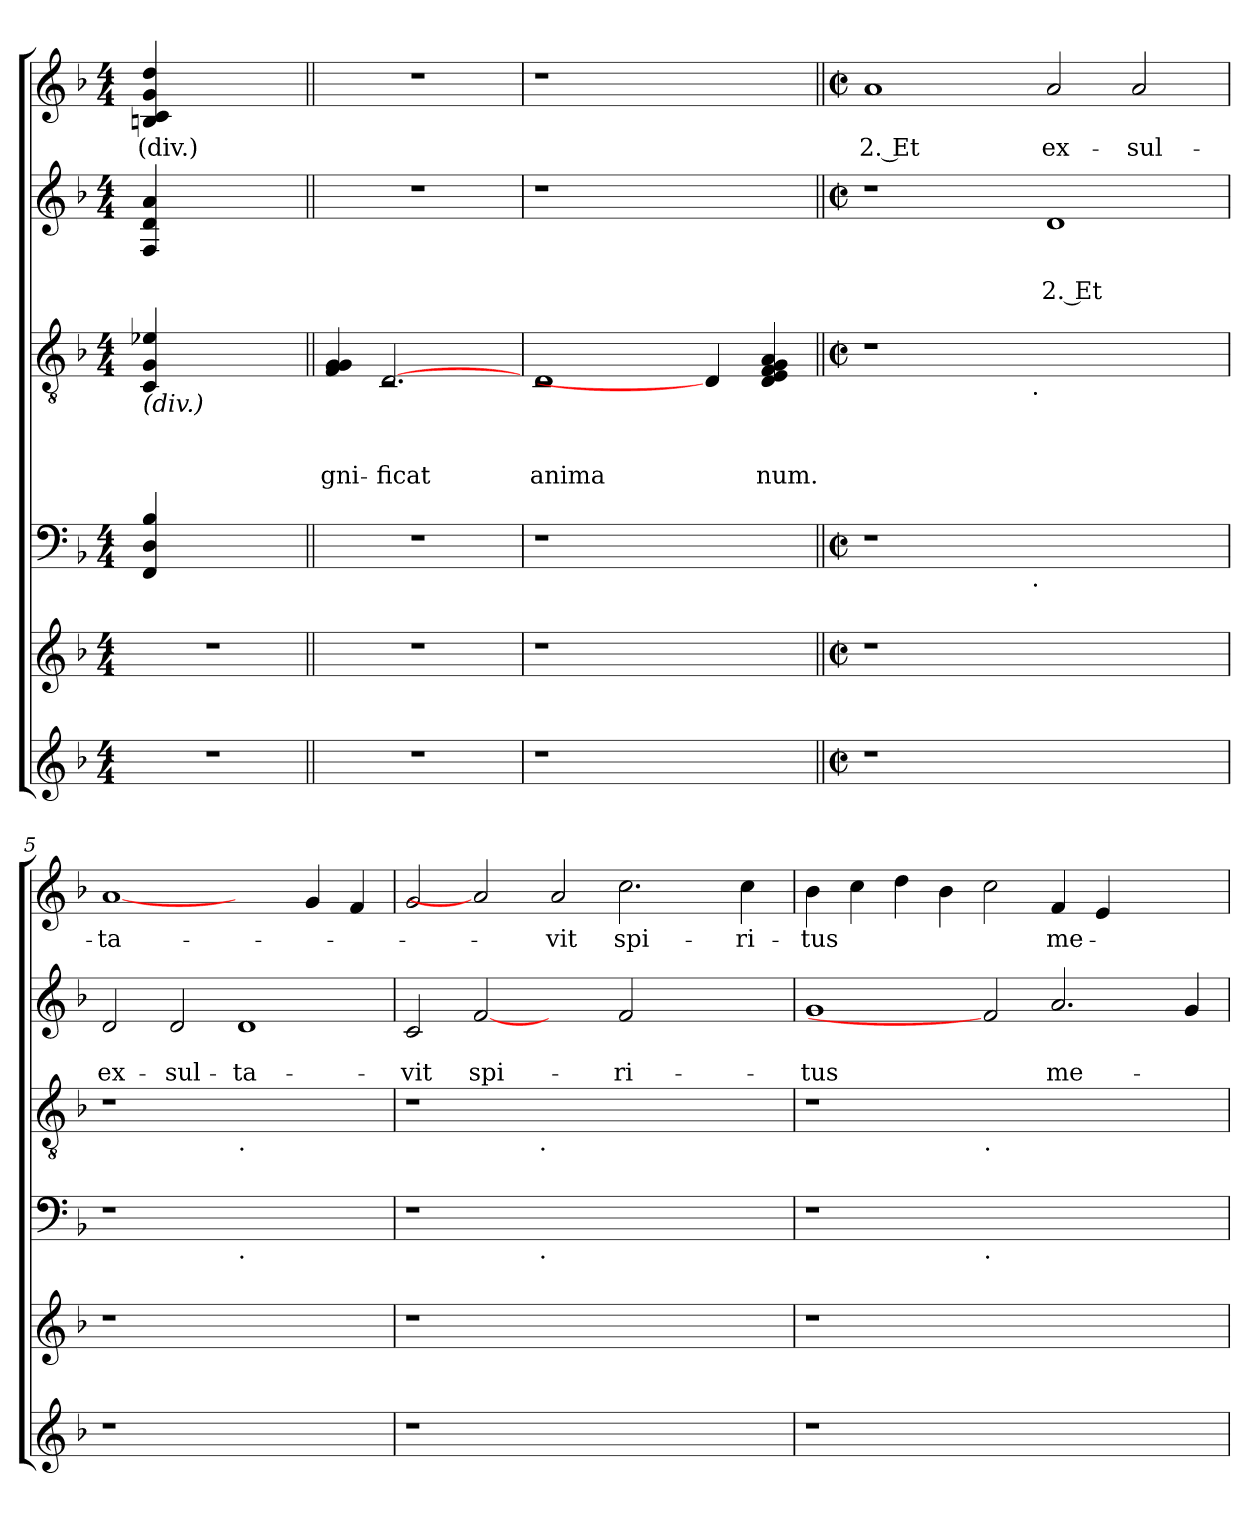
**kern	**kern	**kern	**kern	**text	**text	**text	**kern	**text	**text	**kern	**text
*part6	*part5	*part4	*part3	*part3	*part3	*part3	*part2	*part2	*part2	*part1	*part1
*staff6	*staff5	*staff4	*staff3	*staff3	*staff3	*staff3	*staff2	*staff2	*staff2	*staff1	*staff1
*clefG2	*clefG2	*clefF4	*clefGv2	*	*	*	*clefG2	*	*	*clefG2	*
*k[b-]	*k[b-]	*k[b-]	*k[b-]	*	*	*	*k[b-]	*	*	*k[b-]	*
*F:	*F:	*F:	*F:	*	*	*	*F:	*	*	*F:	*
*M4/4	*M4/4	*M4/4	*M4/4	*	*	*	*M4/4	*	*	*M4/4	*
=1	=1	=1	=1	=1	=1	=1	=1	=1	=1	=1	=1
!	!	!	!LO:TX:b:i:t=(div.)	!	!	!	!	!	!	!	!
!	!	!	!	!	!	!	!	!	!	!	!LO:LY:b
1r	1r	4FF/ 4D/ 4B-/	4C/ 4G/ 4e-X/	.	.	.	4F/ 4d/ 4a/	.	.	4Bn/ 4c/ 4g/ 4dd/	(div.)
.	.	2.ryy	2.ryy	.	.	.	2.ryy	.	.	2.ryy	.
=2||	=2||	=2||	=2||	=2||	=2||	=2||	=2||	=2||	=2||	=2||	=2||
!	!	!	!LO:N:n=1:head=solid	!	!	!	!	!	!	!	!
!	!	!	!LO:N:n=2:head=solid	!	!	!	!	!	!	!	!
!	!	!	!LO:N:n=3:head=solid	!	!	!LO:LY:b:rj	!	!	!	!	!
*	*	*	*^	*	*	*	*	*	*	*	*
1r	1r	1r	4F/ 4G/ 4G/	4ryy	.	.	-gni-	1r	.	.	1r	.
!	!	!	!	!	!	!	!LO:LY:b:rj	!	!	!	!	!
.	.	.	[2.D	2rC	.	.	-ficat	.	.	.	.	.
.	.	.	.	4ryy	.	.	.	.	.	.	.	.
=3	=3	=3	=3	=3	=3	=3	=3	=3	=3	=3	=3	=3
!	!	!	!	!	!	!	!LO:LY:b	!	!	!	!	!
1r	1r	1r	1D	2rC	.	.	anima	1r	.	.	1r	.
.	.	.	.	1ryy	.	.	.	.	.	.	.	.
2ryy	2ryy	2ryy	4D]	.	.	.	.	2ryy	.	.	2ryy	.
!	!	!	!LO:N:n=1:head=solid	!	!	!	!	!	!	!	!	!
!	!	!	!LO:N:n=2:head=solid	!	!	!	!	!	!	!	!	!
!	!	!	!LO:N:n=3:head=solid	!	!	!	!	!	!	!	!	!
!	!	!	!LO:N:n=4:head=solid	!	!	!	!	!	!	!	!	!
!	!	!	!LO:N:n=5:head=solid	!	!	!	!LO:LY:b:rj	!	!	!	!	!
.	.	.	4D/ 4E/ 4F/ 4G/ 4A/	.	.	.	-num.	.	.	.	.	.
=4||	=4||	=4||	=4||	=4||	=4||	=4||	=4||	=4||	=4||	=4||	=4||	=4||
*M2/2	*M2/2	*M2/2	*M2/2	*	*	*	*	*M2/2	*	*	*M2/2	*
*met(c|)	*met(c|)	*met(c|)	*met(c|)	*	*	*	*	*met(c|)	*	*	*met(c|)	*
!	!	!	!	!	!	!	!	!	!	!	!	!LO:LY:b:rj
*	*	*^	*	*	*	*	*	*	*	*	*	*
1r	1r	1r	2ryy	1r	2ryy	.	.	.	1r	.	.	1a	2. Et
.	.	.	4...ryy	.	4...ryy	.	.	.	.	.	.	.	.
!	!	!	!	!	!LO:TX:b:t=.	!	!	!	!	!	!	!	!
!	!	!	!LO:TX:b:t=.	!	!	!	!	!	!	!	!	!	!
.	.	.	1ryy	.	1ryy	.	.	.	.	.	.	.	.
!	!	!	!	!	!	!	!	!	!	!	!LO:LY:b:rj	!	!LO:LY:b
1ryy	1ryy	1ryy	.	1ryy	.	.	.	.	1d	.	2. Et	2a/	ex-
!	!	!	!	!	!	!	!	!	!	!	!	!	!LO:LY:b
.	.	.	.	.	.	.	.	.	.	.	.	2a/	-sul-
.	.	.	32ryy	.	32ryy	.	.	.	.	.	.	.	.
=5	=5	=5	=5	=5	=5	=5	=5	=5	=5	=5	=5	=5	=5
!	!	!	!	!	!	!	!	!	!	!	!LO:LY:b	!	!LO:LY:b
*	*	*v	*v	*	*	*	*	*	*	*	*	*	*
*	*	*	*v	*v	*	*	*	*	*	*	*	*
1r	1r	1r	1r	.	.	.	2d/	.	ex-	[1a	-ta-
!	!	!	!	!	!	!	!	!	!LO:LY:b	!	!
.	.	.	.	.	.	.	2d/	.	-sul-	.	.
!	!	!	!LO:TX:b:t=.	!	!	!	!	!	!	!	!
!	!	!LO:TX:b:t=.	!	!	!	!	!	!	!	!	!
!	!	!	!	!	!	!	!	!	!LO:LY:b	!	!
1ryy	1ryy	1ryy	1ryy	.	.	.	1d	.	-ta-	2ryy	.
.	.	.	.	.	.	.	.	.	.	4g/	.
.	.	.	.	.	.	.	.	.	.	4f/	.
=6	=6	=6	=6	=6	=6	=6	=6	=6	=6	=6	=6
!	!	!	!	!	!	!	!	!	!LO:LY:b	!	!
*	*	*^	*^	*	*	*	*	*	*	*	*
1r	1r	1r	2ryy	1r	2ryy	.	.	.	2c/	.	-vit	2g/	.
!	!	!	!	!	!	!	!	!	!	!	!LO:LY:b	!	!
.	.	.	4...ryy	.	4...ryy	.	.	.	[2f	.	spi-	2a]	.
!	!	!	!	!	!LO:TX:b:t=.	!	!	!	!	!	!	!	!
!	!	!	!LO:TX:b:t=.	!	!	!	!	!	!	!	!	!	!
.	.	.	1ryy	.	1ryy	.	.	.	.	.	.	.	.
!	!	!	!	!	!	!	!	!	!	!	!	!	!LO:LY:b
1.ryy	1.ryy	1.ryy	.	1.ryy	.	.	.	.	2ryy	.	.	2a/	-vit
!	!	!	!	!	!	!	!	!	!	!	!LO:LY:b	!	!LO:LY:b
.	.	.	.	.	.	.	.	.	2f/	.	-ri-	2.cc\	spi-
.	.	.	2ryy	.	2ryy	.	.	.	.	.	.	.	.
.	.	.	.	.	.	.	.	.	2ryy	.	.	.	.
!	!	!	!	!	!	!	!	!	!	!	!	!	!LO:LY:b
.	.	.	.	.	.	.	.	.	.	.	.	4cc\	-ri-
.	.	.	32ryy	.	32ryy	.	.	.	.	.	.	.	.
!!LO:LB:g=z
=7	=7	=7	=7	=7	=7	=7	=7	=7	=7	=7	=7	=7	=7
!	!	!	!	!	!	!	!	!	!	!	!LO:LY:b	!	!LO:LY:b
*	*	*v	*v	*	*	*	*	*	*	*	*	*	*
*	*	*	*v	*v	*	*	*	*	*	*	*	*
1r	1r	1r	1r	.	.	.	1g	.	-tus	4b-\	-tus
.	.	.	.	.	.	.	.	.	.	4cc\	.
.	.	.	.	.	.	.	.	.	.	4dd\	.
.	.	.	.	.	.	.	.	.	.	4b-\	.
!	!	!	!LO:TX:b:t=.	!	!	!	!	!	!	!	!
!	!	!LO:TX:b:t=.	!	!	!	!	!	!	!	!	!
1.ryy	1.ryy	1.ryy	1.ryy	.	.	.	2f]	.	.	2cc\	.
!	!	!	!	!	!	!	!	!	!LO:LY:b	!	!LO:LY:b
.	.	.	.	.	.	.	2.a/	.	me-	4f/	me-
.	.	.	.	.	.	.	.	.	.	4e/	.
.	.	.	.	.	.	.	.	.	.	2ryy	.
.	.	.	.	.	.	.	4g/	.	.	.	.
=	=	=	=	=	=	=	=	=	=	=	=
*-	*-	*-	*-	*-	*-	*-	*-	*-	*-	*-	*-
